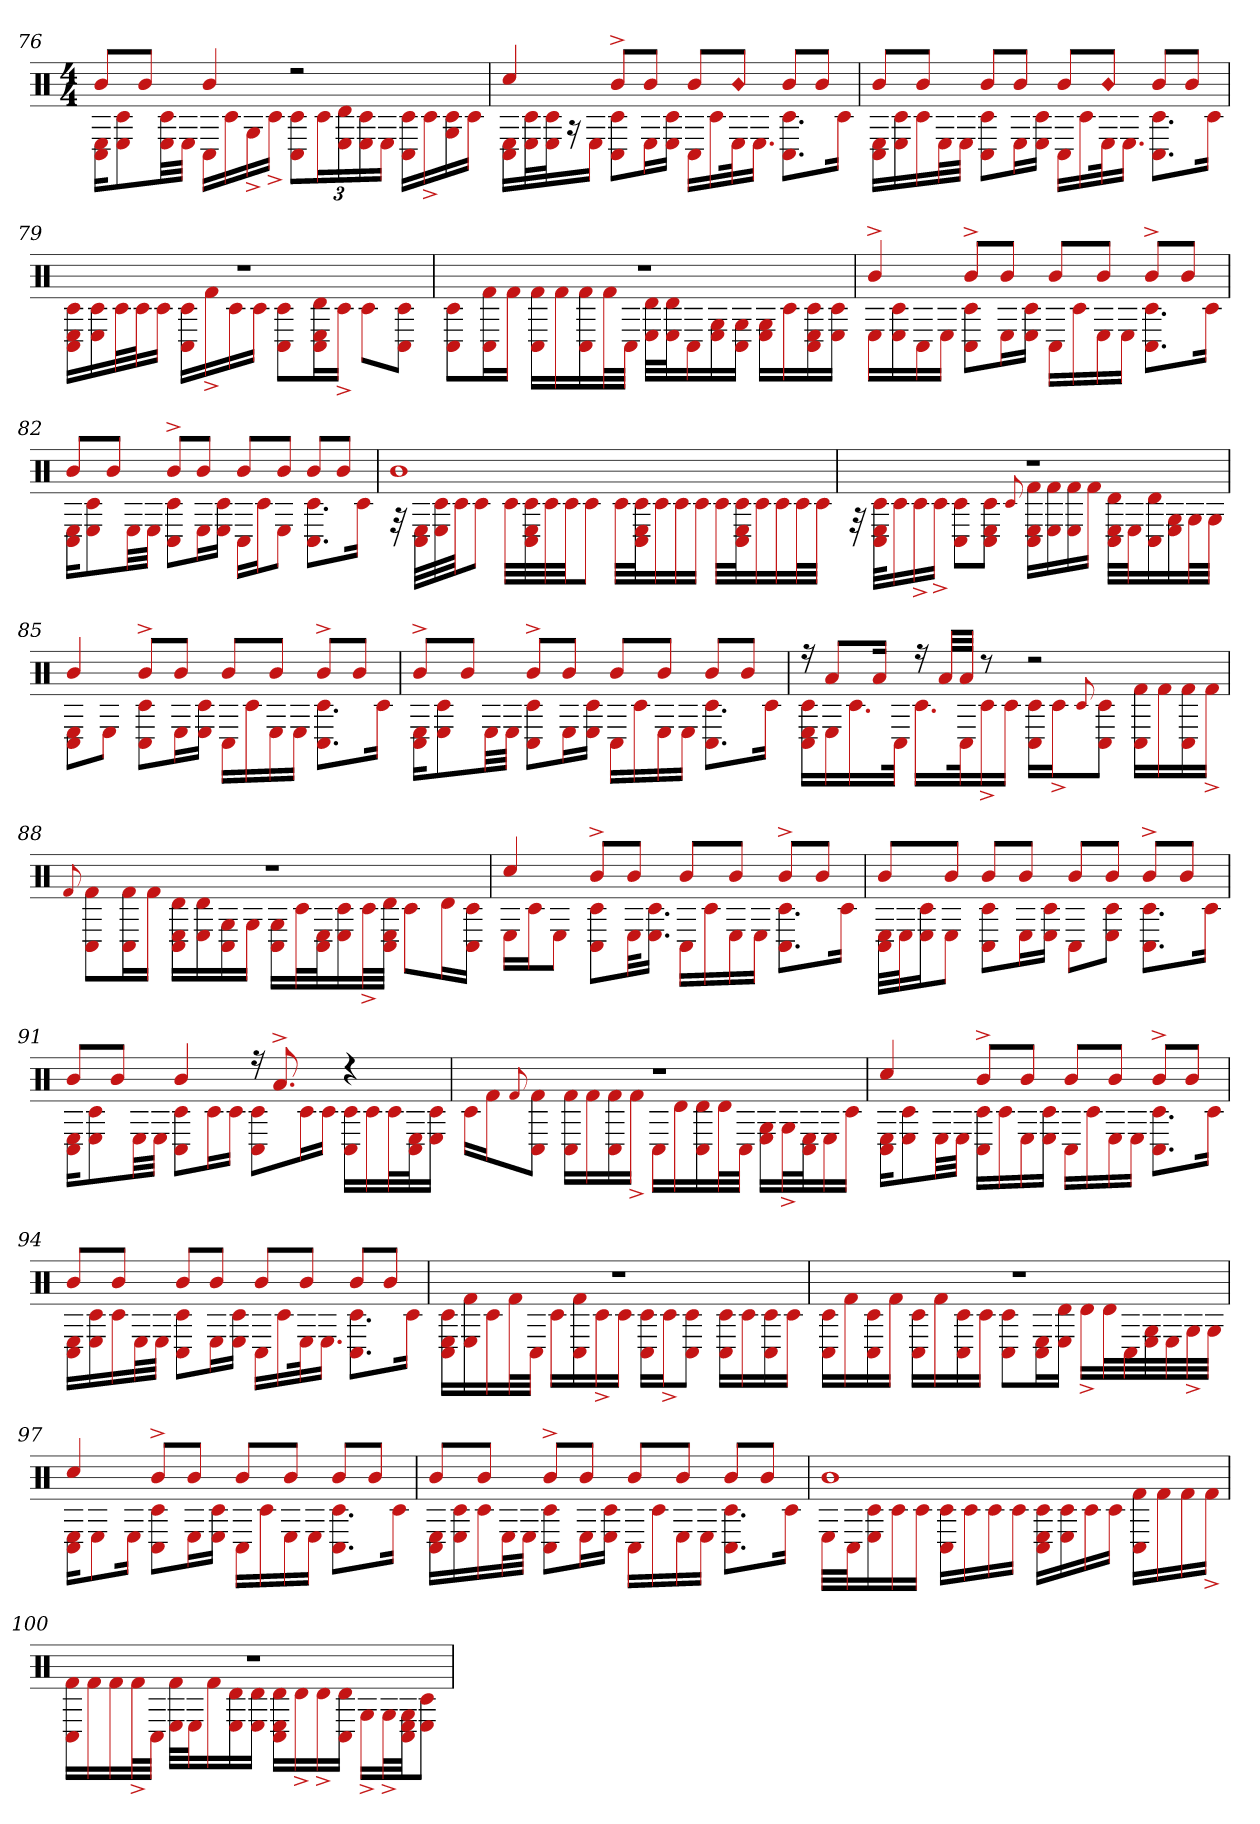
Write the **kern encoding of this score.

**kern
*part1
*staff1
*clefX
*k[]
*M4/4
=76
*^
8bL	16C# 16EKL
.	8E 8c#
8bJ	.
.	32E 32c#LL
.	32EJJJ
4b	16C#LL
.	16c#
.	16G^
.	16c#^JJ
2r	12c# 12C#L
.	24c#L
.	24d 24E
.	24c# 24E
.	24EJJ
.	16c# 16C#LL
.	16c#^
.	16c# 16G
.	16c#JJ
=77	=77
4cc#	16C# 16ELL
.	32E 32c#L
.	32E 32c#J
.	16r
.	16EJJ
8b^L	8C# 8c#L
8bJ	16EL
.	16c# 16EJJ
8bL	16C#LL
.	16c#
!LO:N:head=diamond	!
8bJ	32Ek
.	16.EJJ
8bL	8.C# 8.c#L
8bJ	.
.	16c#Jk
=78	=78
8bL	16E 16C#LL
.	16E 16c#
8bJ	16c#
.	32EL
.	32EJJJ
8bL	8C# 8c#L
8bJ	16EL
.	16E 16c#JJ
8bL	16C#LL
.	16c#
!LO:N:head=diamond	!
8bJ	32Ek
.	16.EJJ
8bL	8.C# 8.c#L
8bJ	.
.	16c#Jk
=79	=79
1r	16c# 16E 16C#LL
.	16E 16c#
.	32c#L
.	32c#J
.	16c#JJ
.	16C# 16c#LL
.	16f#^
.	16c#
.	16c#JJ
.	8C# 8c#L
.	16d 16E 16C#L
.	16c#^JJ
.	8c#L
.	8C# 8c#J
=80	=80
1r	8C# 8c#L
.	16C# 16f#L
.	16f#JJ
.	16f# 16C#LL
.	16f#
.	16f# 16C#
.	32f#L
.	32C#JJJ
.	32E 32dLLL
.	32E 32dJ
.	16C#
.	16E 16G
.	16G 16C#JJ
.	16G 16ELL
.	16c#
.	16C# 16E 16c#
.	16E 16c#JJ
=81	=81
4b^	16ELL
.	16c# 16E
.	16C#
.	16EJJ
8b^L	8C# 8c#L
8bJ	16EL
.	16E 16c#JJ
8bL	16C#LL
.	16c#
8bJ	16E
.	16EJJ
8b^L	8.C# 8.c#L
8bJ	.
.	16c#Jk
=82	=82
8bL	16E 16C#KL
.	8E 8c#
8bJ	.
.	32ELL
.	32EJJJ
8b^L	8C# 8c#L
8bJ	16EL
.	16E 16c#JJ
8bL	16C#LL
.	16c#J
8bJ	8EJ
8bL	8.C# 8.c#L
8bJ	.
.	16c#Jk
=83	=83
1b	32r
.	32C# 32ELLL
.	32E 32c#
.	32c#JJ
.	8c#J
.	32c#LLL
.	32c# 32C# 32E
.	32c#
.	32c#JJ
.	8c#J
.	32c#LLL
.	32c# 32C# 32EJ
.	16c#
.	16c#
.	16c#JJ
.	32c#LLL
.	32c# 32C# 32EJ
.	16c#
.	16c#
.	32c#L
.	32c#JJJ
=84	=84
1r	32r
.	32c# 32E 32C#KLL
.	16c#
.	16c#^
.	16c#^JJ
.	8c# 8C#L
.	8c# 8E 8C#J
.	8qqc#
.	16f# 16E 16C#LL
.	16E 16f#
.	16f# 16E
.	16f#JJ
.	32C# 32d 32ELLL
.	32EJ
.	16d 16C#
.	16E 16G
.	32GL
.	32GJJJ
=85	=85
4b	8C# 8EL
.	8EJ
8b^L	8c# 8C#L
8bJ	16EL
.	16E 16c#JJ
8bL	16C#LL
.	16c#
8bJ	16E
.	16EJJ
8b^L	8.C# 8.c#L
8bJ	.
.	16c#Jk
=86	=86
8b^L	16C# 16EKL
.	8E 8c#
8bJ	.
.	32ELL
.	32EJJJ
8b^L	8C# 8c#L
8bJ	16EL
.	16E 16c#JJ
8bL	16C#LL
.	16c#
8bJ	16E
.	16EJJ
8bL	8.C# 8.c#L
8bJ	.
.	16c#Jk
=87	=87
16r	16C# 16c# 16ELL
8aL	16E
.	16.c#
16aJk	.
.	32C#JJk
16r	16.c#LL
32aLLL	.
32aJJJ	32C#k
8r	16c#^
.	16c#JJ
2r	16C# 16c#LL
.	16c#^J
.	8qqc#
.	8C# 8c#J
.	16C# 16f#LL
.	16f#
.	16C# 16f#
.	16f#^JJ
=88	=88
.	8qqf#
1r	8C# 8f#L
.	16f# 16C#L
.	16f#JJ
.	16C# 16d 16ELL
.	16E 16d
.	16C# 16G
.	16GJJ
.	16C# 16GLL
.	32c#L
.	32C# 32EJ
.	16c# 16E
.	32c#^L
.	32C# 32E 32dJJJ
.	8c#L
.	16dL
.	16c# 16C#JJ
=89	=89
4cc#	16ELL
.	16c#J
.	8EJ
8b^L	8C# 8c#L
8bJ	32EkL
.	16.E 16.c#JJ
8bL	16C#LL
.	16c#
8bJ	16E
.	16EJJ
8b^L	8.C# 8.c#L
8bJ	.
.	16c#Jk
=90	=90
8bL	32C# 32ELLL
.	32EJ
.	16E 16c#J
8bJ	8EJ
8bL	8C# 8c#L
8bJ	16EL
.	16E 16c#JJ
8bL	8C#L
8bJ	8c# 8EJ
8b^L	8.C# 8.c#L
8bJ	.
.	16c#Jk
=91	=91
8bL	16E 16C#KL
.	8E 8c#
8bJ	.
.	32ELL
.	32EJJJ
4b	8c# 8C#L
.	16c#L
.	16c#JJ
16r	8C# 8c#L
8.a^	.
.	16c#L
.	16c#JJ
4r	16C# 16c#LL
.	16c#
.	32c#L
.	32E 32C#J
.	16E 16c#JJ
=92	=92
1r	16c#LL
.	16f#J
.	8qqf#
.	8C# 8f#J
.	16C# 16f#LL
.	16f#
.	16C# 16f#
.	16f#^JJ
.	16C#LL
.	16d
.	16C# 16d
.	32dL
.	32C#JJJ
.	16E 16GLL
.	32G^L
.	32C# 32EJ
.	16E
.	16c#JJ
=93	=93
4cc#	16C# 16EKL
.	8E 8c#
.	32ELL
.	32EJJJ
8b^L	16C# 16c#LL
.	16c#
8bJ	16E
.	16E 16c#JJ
8bL	16C#LL
.	16c#
8bJ	16E
.	16EJJ
8b^L	8.C# 8.c#L
8bJ	.
.	16c#Jk
=94	=94
8bL	16C# 16ELL
.	16E 16c#
8bJ	16c#
.	32EL
.	32EJJJ
8bL	8C# 8c#L
8bJ	16EL
.	16E 16c#JJ
8bL	16C#LL
.	16c#
8bJ	32Ek
.	16.EJJ
8bL	8.C# 8.c#L
8bJ	.
.	16c#Jk
=95	=95
1r	16c# 16E 16C#LL
.	16E 16f#
.	16c#
.	32f#L
.	32C#JJJ
.	16c#LL
.	16f# 16C#
.	16c#^
.	16c#JJ
.	16C# 16c#LL
.	16c#^J
.	8C# 8c#J
.	16c# 16C#LL
.	16c#
.	16c# 16C#
.	16c#JJ
=96	=96
1r	16c# 16C#LL
.	16f#
.	16C# 16c#
.	16f#JJ
.	16C# 16c#LL
.	16f#
.	16c# 16C#
.	16c#JJ
.	8C# 8c#L
.	16E 16C#L
.	16E 16dJJ
.	16d^LL
.	32dL
.	32C#
.	32E 32G
.	32E
.	32G^
.	32GJJJ
=97	=97
4cc#	16E 16C#KL
.	8E
.	16EJk
8b^L	8c# 8C#L
8bJ	16EL
.	16E 16c#JJ
8bL	16C#LL
.	16c#
8bJ	16E
.	16EJJ
8bL	8.C# 8.c#L
8bJ	.
.	16c#Jk
=98	=98
8bL	16C# 16ELL
.	16E 16c#
8bJ	16c#
.	32EL
.	32EJJJ
8b^L	8C# 8c#L
8bJ	16EL
.	16E 16c#JJ
8bL	16C#LL
.	16c#
8bJ	16E
.	16EJJ
8bL	8.C# 8.c#L
8bJ	.
.	16c#Jk
=99	=99
1b	32ELLL
.	32C#J
.	16E 16c#
.	16c#
.	16c#JJ
.	16c# 16C#LL
.	16c#
.	16c#
.	16c#JJ
.	16c# 16E 16C#LL
.	16E 16c#
.	16c#
.	16c#JJ
.	16f# 16C#LL
.	16f#
.	16f#
.	16f#^JJ
=100	=100
1r	16f# 16C#LL
.	16f#
.	16f#
.	32f#^L
.	32C#JJJ
.	32f# 32ELLL
.	32EJ
.	16f#
.	16d 16E
.	16d 16EJJ
.	16C# 16E 16dLL
.	16d^
.	16d^
.	16d 16C#JJ
.	16G^LL
.	32G^L
.	32C# 32G 32EJJ
.	8E 8c#J
*v	*v
=
*-
